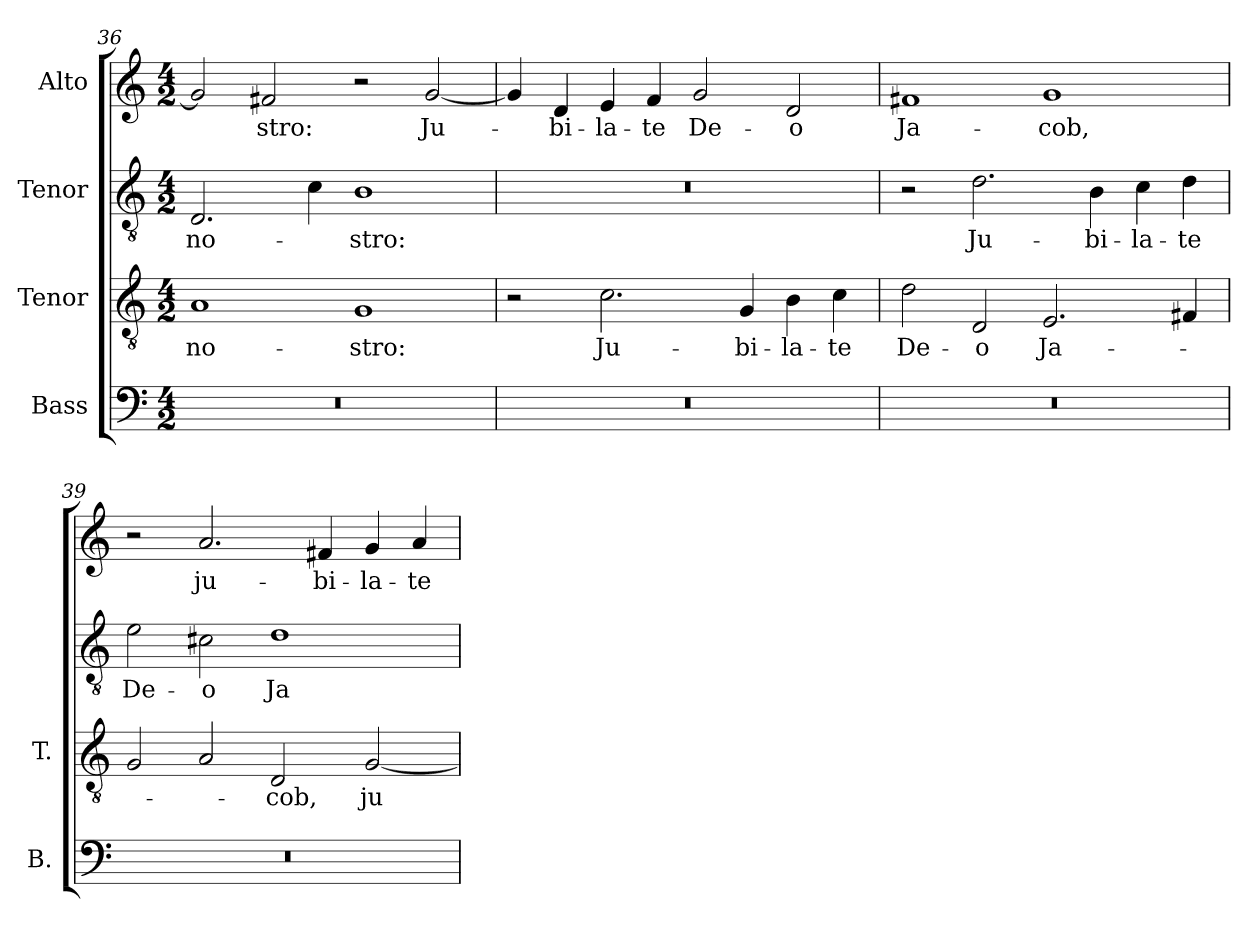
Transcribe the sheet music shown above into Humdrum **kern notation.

**kern	**kern	**text	**kern	**text	**kern	**text
*part4	*part3	*part3	*part2	*part2	*part1	*part1
*staff4	*staff3	*staff3	*staff2	*staff2	*staff1	*staff1
*I"Bass	*I"Tenor	*	*I"Tenor	*	*I"Alto	*
*I'B.	*I'T.	*	*	*	*	*
*clefF4	*clefGv2	*	*clefGv2	*	*clefG2	*
*	*ITrd7c12	*	*ITrd7c12	*	*	*
*k[]	*k[]	*	*k[]	*	*k[]	*
*C:	*C:	*	*C:	*	*C:	*
*M4/2	*M4/2	*	*M4/2	*	*M4/2	*
=36	=36	=36	=36	=36	=36	=36
!LO:N:vis=1	!	!	!	!	!	!
!	!	!LO:LY:b:color=#000000	!	!	!	!
!	!	!	!	!LO:LY:b:color=#000000	!	!
0r	1AAi	no-	2.DDi/	no-	2gi/]	.
!	!	!	!	!	!	!LO:LY:b:color=#000000
.	.	.	.	.	2f#Xi/	-stro:
.	.	.	4Ci\	.	.	.
!	!	!LO:LY:b:color=#000000	!	!	!	!
!	!	!	!	!LO:LY:b:color=#000000	!	!
.	1GGi	-stro:	1BBi	-stro:	2r	.
!	!	!	!	!	!	!LO:LY:b:color=#000000
.	.	.	.	.	[2gi/	Ju-
=37	=37	=37	=37	=37	=37	=37
!LO:N:vis=1	!	!	!LO:N:vis=1	!	!	!
0r	2r	.	0r	.	4gi/]	.
!	!	!	!	!	!	!LO:LY:b:color=#000000
.	.	.	.	.	4di/	-bi-
!	!	!LO:LY:b:color=#000000	!	!	!	!
!	!	!	!	!	!	!LO:LY:b:color=#000000
.	2.Ci\	Ju-	.	.	4ei/	-la-
!	!	!	!	!	!	!LO:LY:b:color=#000000
.	.	.	.	.	4fi/	-te
!	!	!	!	!	!	!LO:LY:b:color=#000000
.	.	.	.	.	2gi/	De-
!	!	!LO:LY:b:color=#000000	!	!	!	!
.	4GGi/	-bi-	.	.	.	.
!	!	!LO:LY:b:color=#000000	!	!	!	!
!	!	!	!	!	!	!LO:LY:b:color=#000000
.	4BBi\	-la-	.	.	2di/	-o
!	!	!LO:LY:b:color=#000000	!	!	!	!
.	4Ci\	-te	.	.	.	.
=38	=38	=38	=38	=38	=38	=38
!LO:N:vis=1	!	!	!	!	!	!
!	!	!LO:LY:b:color=#000000	!	!	!	!
!	!	!	!	!	!	!LO:LY:b:color=#000000
0r	2Di\	De-	2r	.	1f#Xi	Ja-
!	!	!LO:LY:b:color=#000000	!	!	!	!
!	!	!	!	!LO:LY:b:color=#000000	!	!
.	2DDi/	-o	2.Di\	Ju-	.	.
!	!	!LO:LY:b:color=#000000	!	!	!	!
!	!	!	!	!	!	!LO:LY:b:color=#000000
.	2.EEi/	Ja-	.	.	1gi	-cob,
!	!	!	!	!LO:LY:b:color=#000000	!	!
.	.	.	4BBi\	-bi-	.	.
!	!	!	!	!LO:LY:b:color=#000000	!	!
.	.	.	4Ci\	-la-	.	.
!	!	!	!	!LO:LY:b:color=#000000	!	!
.	4FF#Xi/	.	4Di\	-te	.	.
=39	=39	=39	=39	=39	=39	=39
!LO:N:vis=1	!	!	!	!	!	!
!	!	!	!	!LO:LY:b:color=#000000	!	!
0r	2GGi/	.	2Ei\	De-	2r	.
!	!	!	!	!LO:LY:b:color=#000000	!	!
!	!	!	!	!	!	!LO:LY:b:color=#000000
.	2AAi/	.	2C#Xi\	-o	2.ai/	ju-
!	!	!LO:LY:b:color=#000000	!	!	!	!
!	!	!	!	!LO:LY:b:color=#000000	!	!
.	2DDi/	-cob,	1Di	Ja-	.	.
!	!	!	!	!	!	!LO:LY:b:color=#000000
.	.	.	.	.	4f#Xi/	-bi-
!	!	!LO:LY:b:color=#000000	!	!	!	!
!	!	!	!	!	!	!LO:LY:b:color=#000000
.	[2GGi/	ju-	.	.	4gi/	-la-
!	!	!	!	!	!	!LO:LY:b:color=#000000
.	.	.	.	.	4ai/	-te
=	=	=	=	=	=	=
*-	*-	*-	*-	*-	*-	*-
